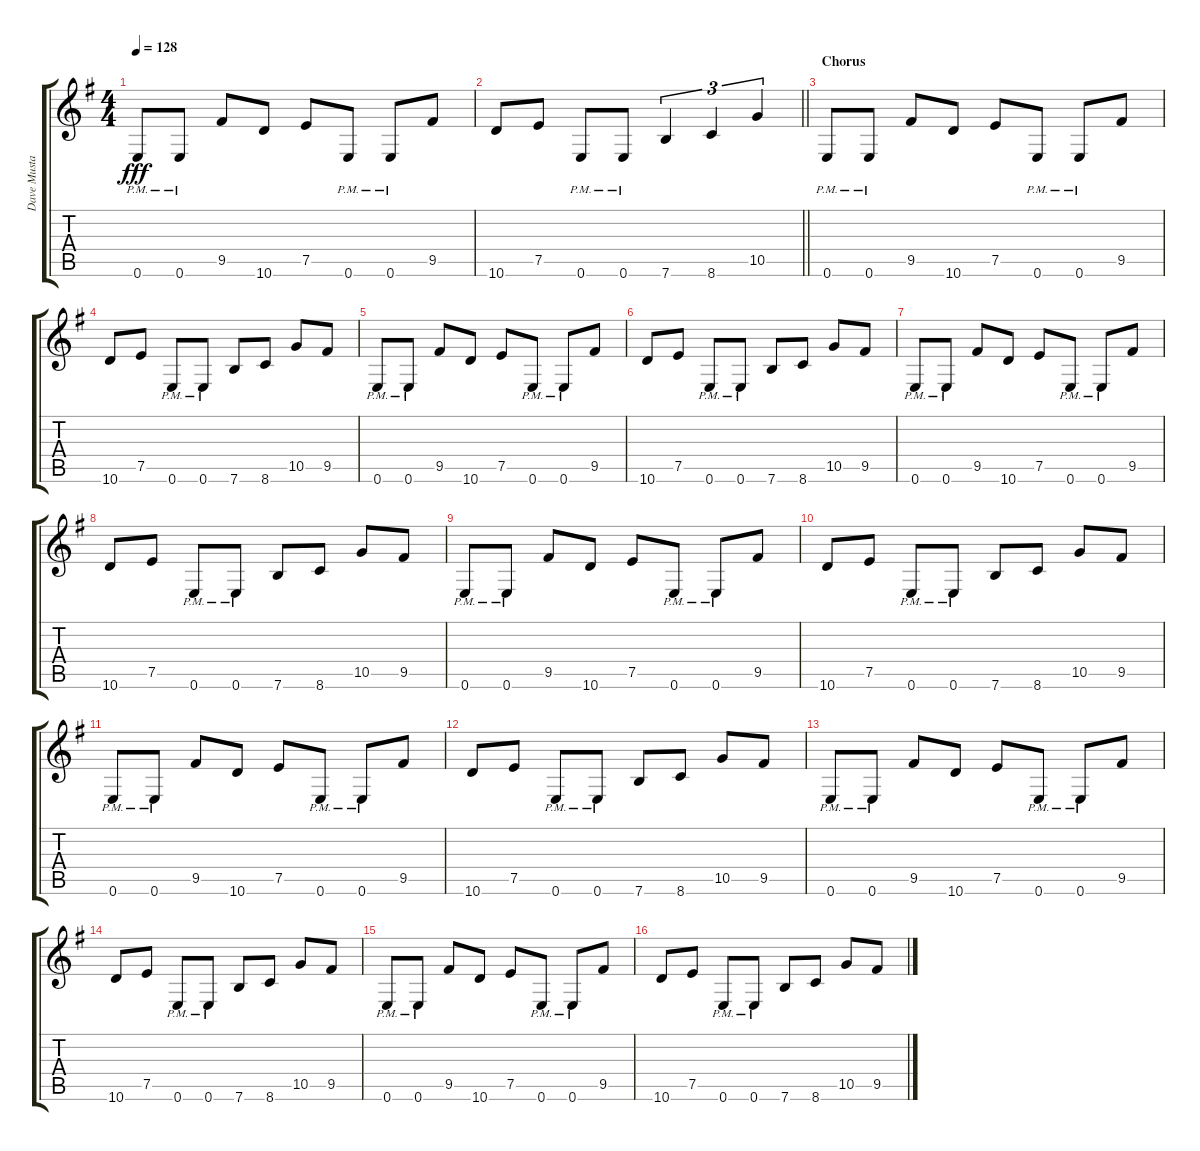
\track ("Dave Mustaine" "Dave Musta") {instrument distortionguitar}
\staff {score tabs}
\tuning (E4 B3 G3 D3 A2 E2) {hide}
\ts (4 4)
\tempo 128
\clef g2
\ks g
0.6{pm}.8{dy fff} 0.6{pm}.8 9.5.8 10.6.8 7.5.8 0.6{pm}.8 0.6{pm}.8 9.5.8 |
\barLineRight lightlight
10.6.8 7.5.8 0.6{pm}.8 0.6{pm}.8 7.6.4{tu (3 2)} 8.6.4{tu (3 2)} 10.5.4{tu (3 2)} |
\section ("" "Chorus")
0.6{pm}.8 0.6{pm}.8 9.5.8 10.6.8 7.5.8 0.6{pm}.8 0.6{pm}.8 9.5.8 |
10.6.8 7.5.8 0.6{pm}.8 0.6{pm}.8 7.6.8 8.6.8 10.5.8 9.5.8 |
0.6{pm}.8 0.6{pm}.8 9.5.8 10.6.8 7.5.8 0.6{pm}.8 0.6{pm}.8 9.5.8 |
10.6.8 7.5.8 0.6{pm}.8 0.6{pm}.8 7.6.8 8.6.8 10.5.8 9.5.8 |
0.6{pm}.8 0.6{pm}.8 9.5.8 10.6.8 7.5.8 0.6{pm}.8 0.6{pm}.8 9.5.8 |
10.6.8 7.5.8 0.6{pm}.8 0.6{pm}.8 7.6.8 8.6.8 10.5.8 9.5.8 |
0.6{pm}.8 0.6{pm}.8 9.5.8 10.6.8 7.5.8 0.6{pm}.8 0.6{pm}.8 9.5.8 |
10.6.8 7.5.8 0.6{pm}.8 0.6{pm}.8 7.6.8 8.6.8 10.5.8 9.5.8 |
0.6{pm}.8 0.6{pm}.8 9.5.8 10.6.8 7.5.8 0.6{pm}.8 0.6{pm}.8 9.5.8 |
10.6.8 7.5.8 0.6{pm}.8 0.6{pm}.8 7.6.8 8.6.8 10.5.8 9.5.8 |
0.6{pm}.8 0.6{pm}.8 9.5.8 10.6.8 7.5.8 0.6{pm}.8 0.6{pm}.8 9.5.8 |
10.6.8 7.5.8 0.6{pm}.8 0.6{pm}.8 7.6.8 8.6.8 10.5.8 9.5.8 |
0.6{pm}.8 0.6{pm}.8 9.5.8 10.6.8 7.5.8 0.6{pm}.8 0.6{pm}.8 9.5.8 |
10.6.8 7.5.8 0.6{pm}.8 0.6{pm}.8 7.6.8 8.6.8 10.5.8 9.5.8
